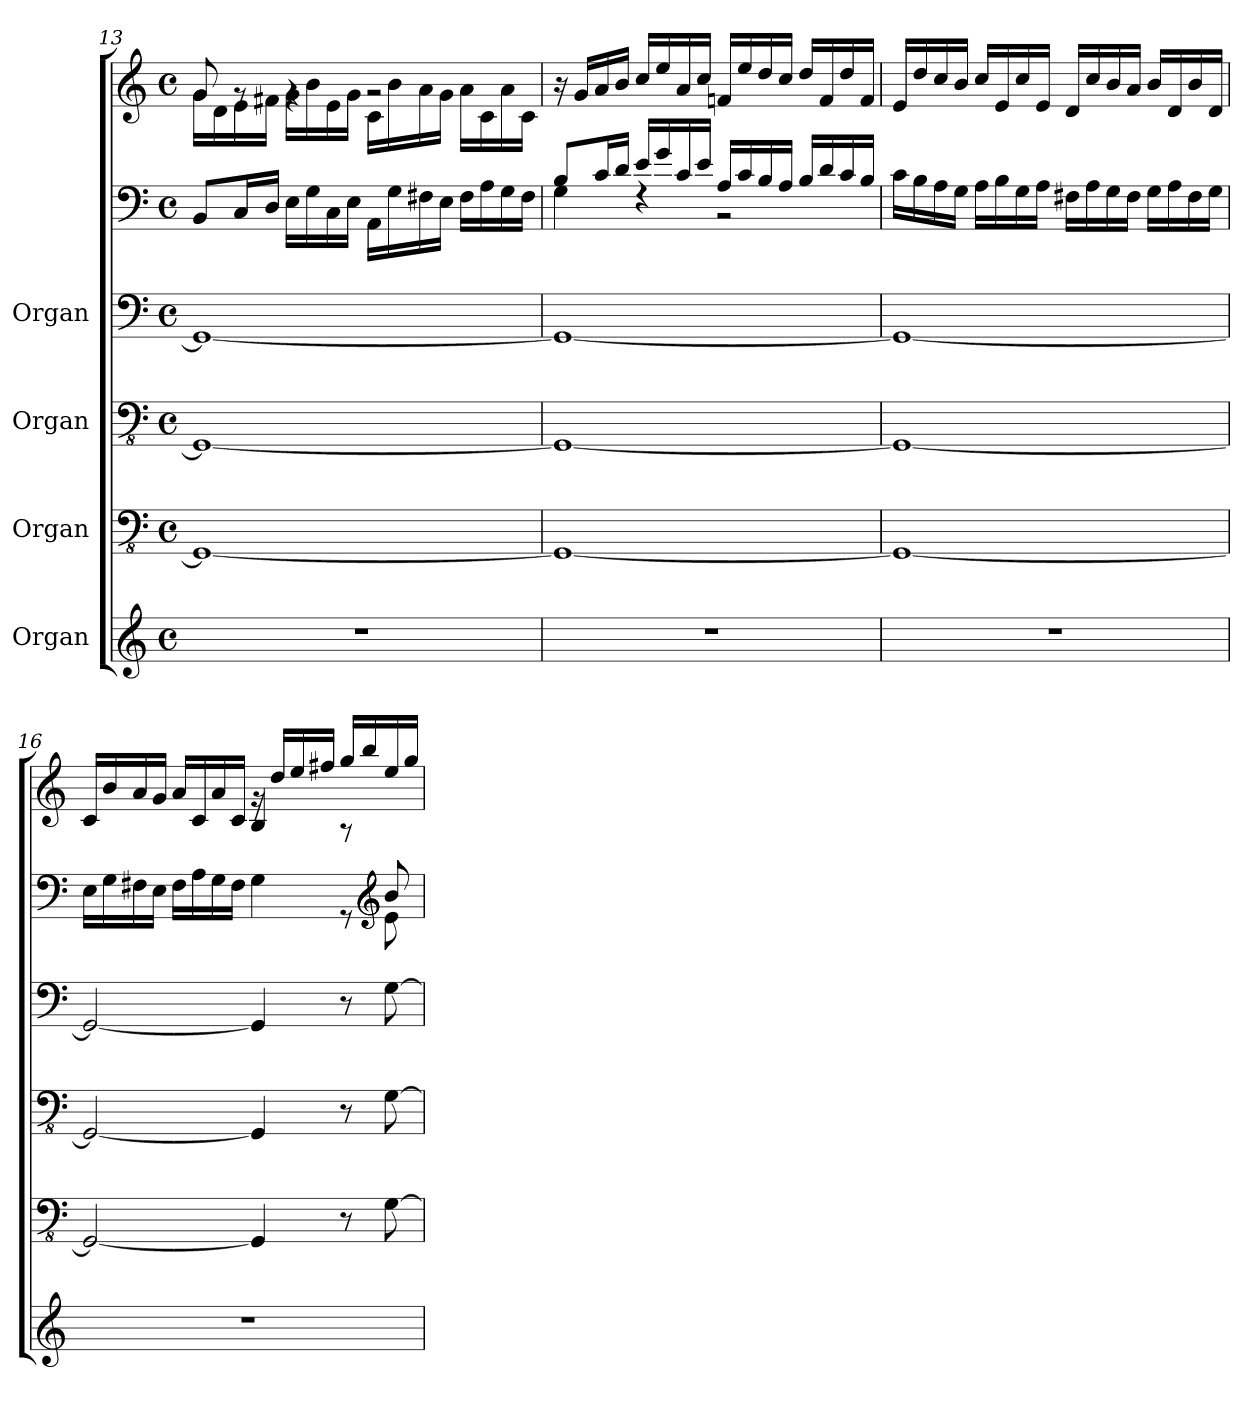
**kern	**kern	**kern	**kern	**kern	**kern
*part4	*part3	*part2	*part1	*part1	*part1
*staff6	*staff5	*staff4	*staff3	*staff2	*staff1
*I"Organ	*I"Organ	*I"Organ	*I"Organ	*	*
!!LO:PB:g=z
*clefG2	*clefFv4	*clefFv4	*clefF4	*clefF4	*clefG2
*k[]	*k[]	*k[]	*k[]	*k[]	*k[]
*M4/4	*M4/4	*M4/4	*M4/4	*M4/4	*M4/4
*met(c)	*met(c)	*met(c)	*met(c)	*met(c)	*met(c)
=13	=13	=13	=13	=13	=13
*	*	*	*	*	*^
1r	1GGG_	1GGG_	1GG_	8BB/L	8g/	16g\LL
.	.	.	.	.	.	16d\
.	.	.	.	16C/L	8rg	16e\
.	.	.	.	16D/JJ	.	16f#X\JJ
.	.	.	.	16E\LL	4rg	16g\LL
.	.	.	.	16G\	.	16b\
.	.	.	.	16C\	.	16e\
.	.	.	.	16E\JJ	.	16g\JJ
.	.	.	.	16AA\LL	2rg	16c\LL
.	.	.	.	16G\	.	16b\
.	.	.	.	16F#X\	.	16a\
.	.	.	.	16E\JJ	.	16g\JJ
.	.	.	.	16F#\LL	.	16a\LL
.	.	.	.	16A\	.	16c\
.	.	.	.	16G\	.	16a\
.	.	.	.	16F#\JJ	.	16c\JJ
*	*	*	*	*	*v	*v
=14	=14	=14	=14	=14	=14
*	*	*	*	*^	*
1r	1GGG_	1GGG_	1GG_	8B/L	4G\	16r
.	.	.	.	.	.	16g/LL
.	.	.	.	16c/L	.	16a/
.	.	.	.	16d/JJ	.	16b/JJ
.	.	.	.	16e/LL	4rF	16cc/LL
.	.	.	.	16g/	.	16ee/
.	.	.	.	16c/	.	16a/
.	.	.	.	16e/JJ	.	16cc/JJ
.	.	.	.	16A/LL	2r	16fn/LL
.	.	.	.	16c/	.	16ee/
.	.	.	.	16B/	.	16dd/
.	.	.	.	16A/JJ	.	16cc/JJ
.	.	.	.	16B/LL	.	16dd/LL
.	.	.	.	16d/	.	16f/
.	.	.	.	16c/	.	16dd/
.	.	.	.	16B/JJ	.	16f/JJ
*	*	*	*	*v	*v	*
=15	=15	=15	=15	=15	=15
1r	1GGG_	1GGG_	1GG_	16c\LL	16e/LL
.	.	.	.	16B\	16dd/
.	.	.	.	16A\	16cc/
.	.	.	.	16G\JJ	16b/JJ
.	.	.	.	16A\LL	16cc/LL
.	.	.	.	16B\	16e/
.	.	.	.	16G\	16cc/
.	.	.	.	16A\JJ	16e/JJ
.	.	.	.	16F#X\LL	16d/LL
.	.	.	.	16A\	16cc/
.	.	.	.	16G\	16b/
.	.	.	.	16F#\JJ	16a/JJ
.	.	.	.	16G\LL	16b/LL
.	.	.	.	16A\	16d/
.	.	.	.	16F#\	16b/
.	.	.	.	16G\JJ	16d/JJ
!!LO:LB:g=z
=16	=16	=16	=16	=16	=16
*	*	*	*	*^	*^
1r	2GGG/_	2GGG/_	2GG/_	16E\LL	2..ryy	16c/LL	2ryy
.	.	.	.	16G\	.	16b/	.
.	.	.	.	16F#X\	.	16a/	.
.	.	.	.	16E\JJ	.	16g/JJ	.
.	.	.	.	16F#\LL	.	16a/LL	.
.	.	.	.	16A\	.	16c/	.
.	.	.	.	16G\	.	16a/	.
.	.	.	.	16F#\JJ	.	16c/JJ	.
.	4GGG/]	4GGG/]	4GG/]	4G\	.	16rg	4B/
.	.	.	.	.	.	16dd/LL	.
.	.	.	.	.	.	16ee/	.
.	.	.	.	.	.	16ff#X/JJ	.
.	8r	8r	8r	8rGG	.	16gg/LL	8r
.	.	.	.	.	.	16bb/	.
*	*	*	*	*clefG2	*	*	*
.	[8GG\	[8GG\	[8G\	8b/	8e\	16ee/	8ryy
.	.	.	.	.	.	16gg/JJ	.
*	*	*	*	*v	*v	*	*
*	*	*	*	*	*v	*v
=	=	=	=	=	=
*-	*-	*-	*-	*-	*-
